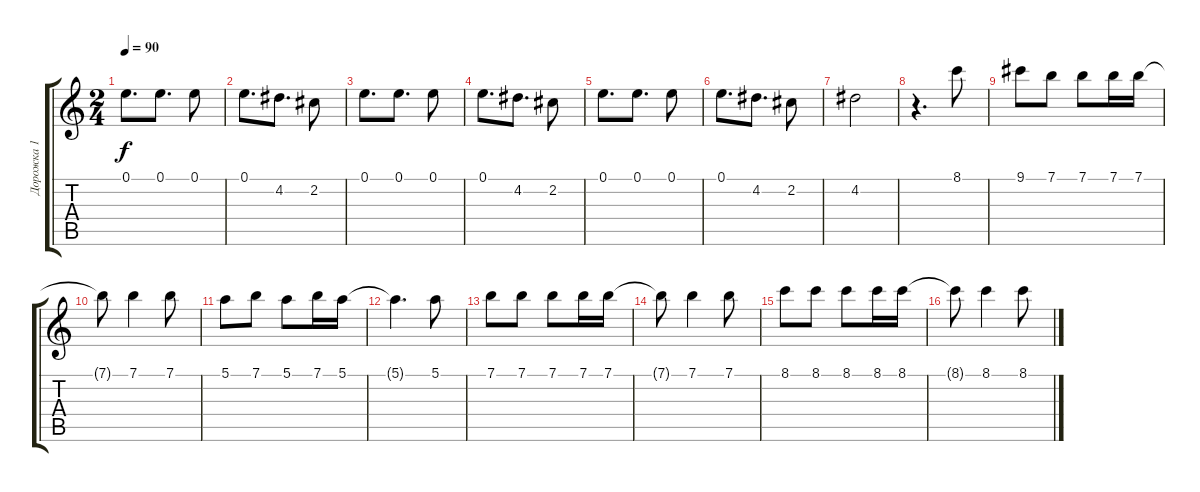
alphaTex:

\track ("Дорожка 1" "Дорожка 1") {instrument overdrivenguitar}
\staff {score tabs}
\tuning (E4 B3 G3 D3 A2 E2) {hide}
\ts (2 4)
\tempo 90
\clef g2
\ks c
0.1.8{d dy f} 0.1.8{d} 0.1.8 |
0.1.8{d} 4.2.8{d} 2.2.8 |
0.1.8{d} 0.1.8{d} 0.1.8 |
0.1.8{d} 4.2.8{d} 2.2.8 |
0.1.8{d} 0.1.8{d} 0.1.8 |
0.1.8{d} 4.2.8{d} 2.2.8 |
4.2.2 |
r.4{d} 8.1.8 |
9.1.8 7.1.8 7.1.8 7.1.16 7.1.16 |
7.1{t}.8 7.1.4 7.1.8 |
5.1.8 7.1.8 5.1.8 7.1.16 5.1.16 |
5.1{t}.4{d} 5.1.8 |
7.1.8 7.1.8 7.1.8 7.1.16 7.1.16 |
7.1{t}.8 7.1.4 7.1.8 |
8.1.8 8.1.8 8.1.8 8.1.16 8.1.16 |
8.1{t}.8 8.1.4 8.1.8
